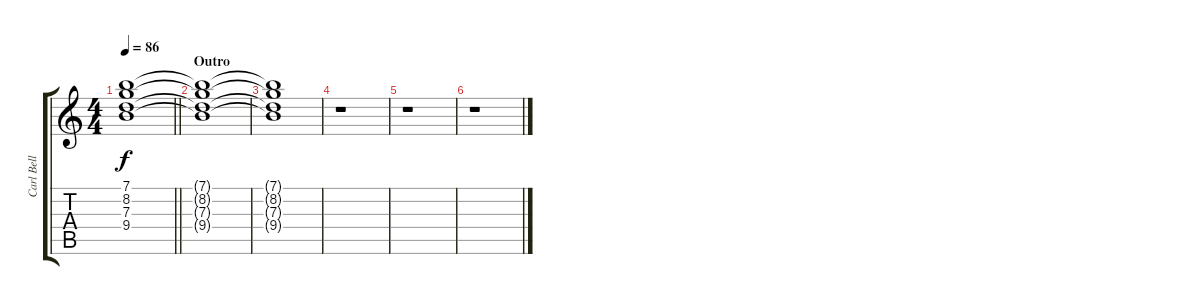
\track ("Carl Bell (Lead Guitar)" "Carl Bell ") {instrument distortionguitar}
\staff {score tabs}
\tuning (E4 B3 G3 D3 A2 E2) {hide}
\ts (4 4)
\tempo 86
\clef g2
\barLineRight lightlight
\ks c
(7.1 8.2 7.3 9.4).1{dy f} |
\section ("" "Outro")
(7.1{t} 8.2{t} 7.3{t} 9.4{t}).1{volume 0} |
(7.1{t} 8.2{t} 7.3{t} 9.4{t}).1 |
r.1 |
r.1 |
r.1
